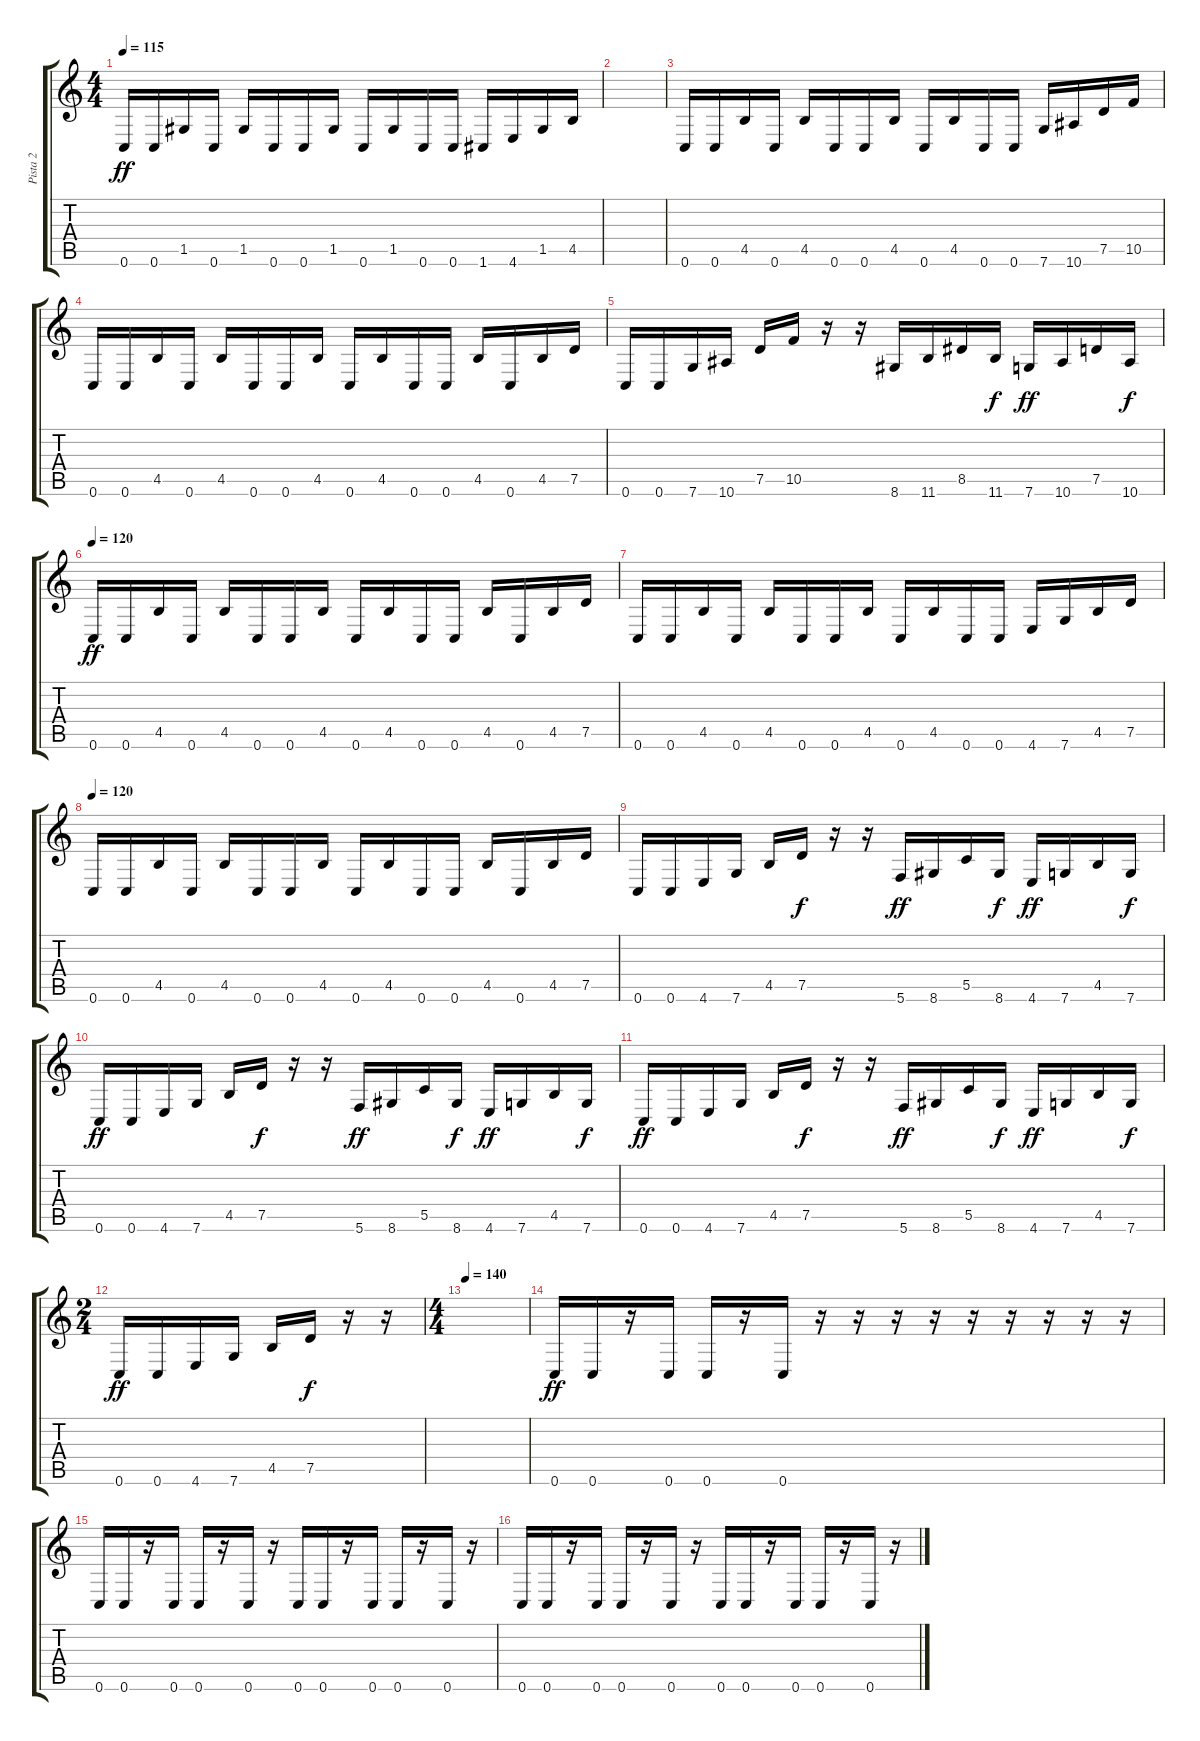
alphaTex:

\track ("Pista 2" "Pista 2") {instrument distortionguitar}
\staff {score tabs}
\tuning (D4 A3 F3 C3 G2 C2) {hide}
\ts (4 4)
\tempo 115
\clef g2
\ks c
0.6.16{dy ff} 0.6.16 1.5.16 0.6.16 1.5.16 0.6.16 0.6.16 1.5.16 0.6.16 1.5.16 0.6.16 0.6.16 1.6.16 4.6.16 1.5.16 4.5.16 |
|
0.6.16 0.6.16 4.5.16 0.6.16 4.5.16 0.6.16 0.6.16 4.5.16 0.6.16 4.5.16 0.6.16 0.6.16 7.6.16 10.6.16 7.5.16 10.5.16 |
0.6.16 0.6.16 4.5.16 0.6.16 4.5.16 0.6.16 0.6.16 4.5.16 0.6.16 4.5.16 0.6.16 0.6.16 4.5.16 0.6.16 4.5.16 7.5.16 |
0.6.16 0.6.16 7.6.16 10.6.16 7.5.16 10.5.16 r.16 r.16 8.6.16 11.6.16 8.5.16 11.6.16{dy f} 7.6.16{dy ff} 10.6.16 7.5.16 10.6.16{dy f} |
\tempo 120
0.6.16{dy ff} 0.6.16 4.5.16 0.6.16 4.5.16 0.6.16 0.6.16 4.5.16 0.6.16 4.5.16 0.6.16 0.6.16 4.5.16 0.6.16 4.5.16 7.5.16 |
0.6.16 0.6.16 4.5.16 0.6.16 4.5.16 0.6.16 0.6.16 4.5.16 0.6.16 4.5.16 0.6.16 0.6.16 4.6.16 7.6.16 4.5.16 7.5.16 |
\tempo 120
0.6.16 0.6.16 4.5.16 0.6.16 4.5.16 0.6.16 0.6.16 4.5.16 0.6.16 4.5.16 0.6.16 0.6.16 4.5.16 0.6.16 4.5.16 7.5.16 |
0.6.16 0.6.16 4.6.16 7.6.16 4.5.16 7.5.16{dy f} r.16 r.16 5.6.16{dy ff} 8.6.16 5.5.16 8.6.16{dy f} 4.6.16{dy ff} 7.6.16 4.5.16 7.6.16{dy f} |
0.6.16{dy ff} 0.6.16 4.6.16 7.6.16 4.5.16 7.5.16{dy f} r.16 r.16 5.6.16{dy ff} 8.6.16 5.5.16 8.6.16{dy f} 4.6.16{dy ff} 7.6.16 4.5.16 7.6.16{dy f} |
0.6.16{dy ff} 0.6.16 4.6.16 7.6.16 4.5.16 7.5.16{dy f} r.16 r.16 5.6.16{dy ff} 8.6.16 5.5.16 8.6.16{dy f} 4.6.16{dy ff} 7.6.16 4.5.16 7.6.16{dy f} |
\ts (2 4)
0.6.16{dy ff} 0.6.16 4.6.16 7.6.16 4.5.16 7.5.16{dy f} r.16 r.16 |
\ts (4 4)
\tempo 140
|
0.6.16{dy ff} 0.6.16 r.16 0.6.16 0.6.16 r.16 0.6.16 r.16 r.16 r.16 r.16 r.16 r.16 r.16 r.16 r.16 |
0.6.16 0.6.16 r.16 0.6.16 0.6.16 r.16 0.6.16 r.16 0.6.16 0.6.16 r.16 0.6.16 0.6.16 r.16 0.6.16 r.16 |
0.6.16 0.6.16 r.16 0.6.16 0.6.16 r.16 0.6.16 r.16 0.6.16 0.6.16 r.16 0.6.16 0.6.16 r.16 0.6.16 r.16
